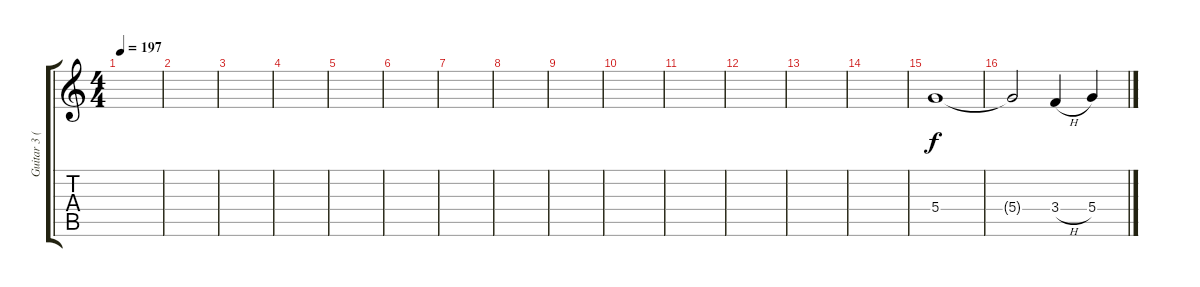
\track ("Guitar 3 (Blackmore)" "Guitar 3 (") {instrument overdrivenguitar}
\staff {score tabs}
\tuning (E4 B3 G3 D3 A2 E2) {hide}
\ts (4 4)
\tempo 197
\clef g2
\ks c
|
|
|
|
|
|
|
|
|
|
|
|
|
|
5.4.1 |
5.4{t}.2 3.4{h}.4 5.4.4
